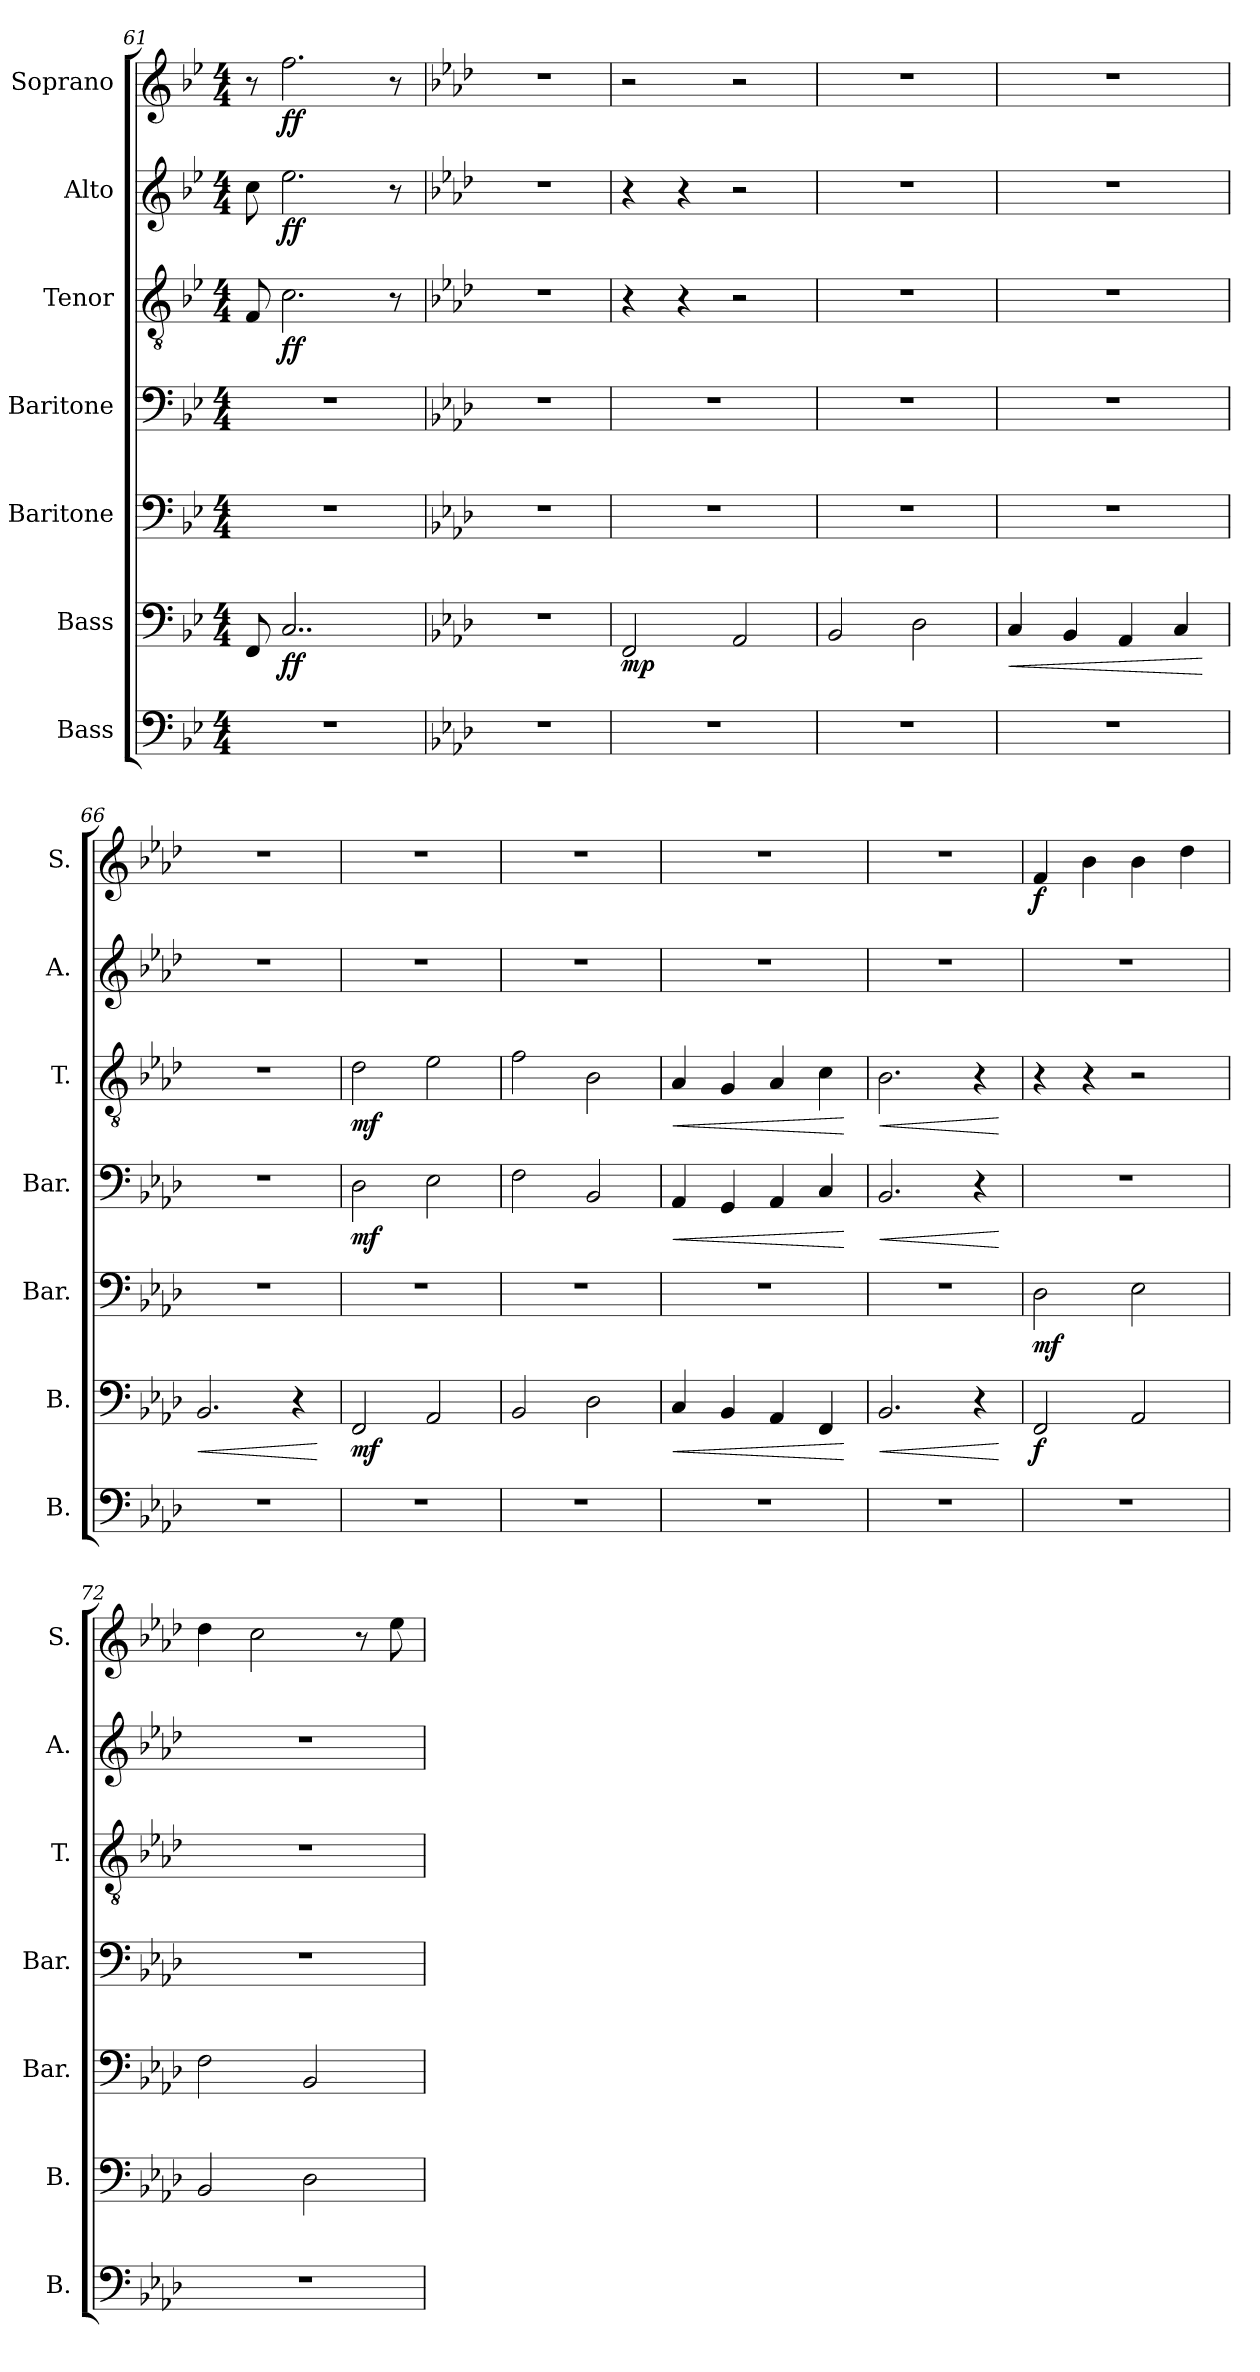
**kern	**kern	**dynam	**kern	**dynam	**kern	**dynam	**kern	**dynam	**kern	**dynam	**kern	**dynam
*part7	*part6	*part6	*part5	*part5	*part4	*part4	*part3	*part3	*part2	*part2	*part1	*part1
*staff7	*staff6	*staff6	*staff5	*staff5	*staff4	*staff4	*staff3	*staff3	*staff2	*staff2	*staff1	*staff1
*I"Bass	*I"Bass	*	*I"Baritone	*	*I"Baritone	*	*I"Tenor	*	*I"Alto	*	*I"Soprano	*
*I'B.	*I'B.	*	*I'Bar.	*	*I'Bar.	*	*I'T.	*	*I'A.	*	*I'S.	*
!!LO:PB:g=z
*clefF4	*clefF4	*	*clefF4	*	*clefF4	*	*clefGv2	*	*clefG2	*	*clefG2	*
*k[b-e-]	*k[b-e-]	*	*k[b-e-]	*	*k[b-e-]	*	*k[b-e-]	*	*k[b-e-]	*	*k[b-e-]	*
*M4/4	*M4/4	*	*M4/4	*	*M4/4	*	*M4/4	*	*M4/4	*	*M4/4	*
=61	=61	=61	=61	=61	=61	=61	=61	=61	=61	=61	=61	=61
1r	8FF/	.	1r	.	1r	.	8F/	.	8cc\	.	8r	.
!	!	!LO:DY:b	!	!	!	!	!	!LO:DY:b	!	!LO:DY:b	!	!LO:DY:b
.	2..C/	ff	.	.	.	.	2.c\	ff	2.ee-\	ff	2.ff\	ff
.	.	.	.	.	.	.	8r	.	8r	.	8r	.
=62	=62	=62	=62	=62	=62	=62	=62	=62	=62	=62	=62	=62
*k[b-e-a-d-]	*k[b-e-a-d-]	*	*k[b-e-a-d-]	*	*k[b-e-a-d-]	*	*k[b-e-a-d-]	*	*k[b-e-a-d-]	*	*k[b-e-a-d-]	*
1r	1r	.	1r	.	1r	.	1r	.	1r	.	1r	.
=63	=63	=63	=63	=63	=63	=63	=63	=63	=63	=63	=63	=63
!	!	!LO:DY:b	!	!	!	!	!	!	!	!	!	!
1r	2FF/	mp	1r	.	1r	.	4r	.	4r	.	2r	.
.	.	.	.	.	.	.	4r	.	4r	.	.	.
.	2AA-/	.	.	.	.	.	2r	.	2r	.	2r	.
=64	=64	=64	=64	=64	=64	=64	=64	=64	=64	=64	=64	=64
1r	2BB-/	.	1r	.	1r	.	1r	.	1r	.	1r	.
.	2D-\	.	.	.	.	.	.	.	.	.	.	.
=65	=65	=65	=65	=65	=65	=65	=65	=65	=65	=65	=65	=65
!	!	!LO:HP:b	!	!	!	!	!	!	!	!	!	!
1r	4C/	<	1r	.	1r	.	1r	.	1r	.	1r	.
.	4BB-/	.	.	.	.	.	.	.	.	.	.	.
.	4AA-/	.	.	.	.	.	.	.	.	.	.	.
.	4C/	.	.	.	.	.	.	.	.	.	.	.
.	.	[	.	.	.	.	.	.	.	.	.	.
=66	=66	=66	=66	=66	=66	=66	=66	=66	=66	=66	=66	=66
!	!	!LO:HP:b	!	!	!	!	!	!	!	!	!	!
1r	2.BB-/	<	1r	.	1r	.	1r	.	1r	.	1r	.
.	4r	.	.	.	.	.	.	.	.	.	.	.
.	.	[	.	.	.	.	.	.	.	.	.	.
=67	=67	=67	=67	=67	=67	=67	=67	=67	=67	=67	=67	=67
!	!	!LO:DY:b	!	!	!	!LO:DY:b	!	!LO:DY:b	!	!	!	!
1r	2FF/	mf	1r	.	2D-\	mf	2d-\	mf	1r	.	1r	.
.	2AA-/	.	.	.	2E-\	.	2e-\	.	.	.	.	.
=68	=68	=68	=68	=68	=68	=68	=68	=68	=68	=68	=68	=68
1r	2BB-/	.	1r	.	2F\	.	2f\	.	1r	.	1r	.
.	2D-\	.	.	.	2BB-/	.	2B-\	.	.	.	.	.
=69	=69	=69	=69	=69	=69	=69	=69	=69	=69	=69	=69	=69
!	!	!LO:HP:b	!	!	!	!LO:HP:b	!	!LO:HP:b	!	!	!	!
1r	4C/	<	1r	.	4AA-/	<	4A-/	<	1r	.	1r	.
.	4BB-/	.	.	.	4GG/	.	4G/	.	.	.	.	.
.	4AA-/	.	.	.	4AA-/	.	4A-/	.	.	.	.	.
.	4FF/	.	.	.	4C/	.	4c\	.	.	.	.	.
.	.	[	.	.	.	[	.	[	.	.	.	.
=70	=70	=70	=70	=70	=70	=70	=70	=70	=70	=70	=70	=70
!	!	!LO:HP:b	!	!	!	!LO:HP:b	!	!LO:HP:b	!	!	!	!
1r	2.BB-/	<	1r	.	2.BB-/	<	2.B-\	<	1r	.	1r	.
.	4r	.	.	.	4r	.	4r	.	.	.	.	.
.	.	[	.	.	.	[	.	[	.	.	.	.
!!LO:PB:g=z
=71	=71	=71	=71	=71	=71	=71	=71	=71	=71	=71	=71	=71
!	!	!LO:DY:b	!	!LO:DY:b	!	!	!	!	!	!	!	!LO:DY:b
1r	2FF/	f	2D-\	mf	1r	.	4r	.	1r	.	4f/	f
.	.	.	.	.	.	.	4r	.	.	.	4b-\	.
.	2AA-/	.	2E-\	.	.	.	2r	.	.	.	4b-\	.
.	.	.	.	.	.	.	.	.	.	.	4dd-\	.
=72	=72	=72	=72	=72	=72	=72	=72	=72	=72	=72	=72	=72
1r	2BB-/	.	2F\	.	1r	.	1r	.	1r	.	4dd-\	.
.	.	.	.	.	.	.	.	.	.	.	2cc\	.
.	2D-\	.	2BB-/	.	.	.	.	.	.	.	.	.
.	.	.	.	.	.	.	.	.	.	.	8r	.
.	.	.	.	.	.	.	.	.	.	.	8ee-\	.
=	=	=	=	=	=	=	=	=	=	=	=	=
*-	*-	*-	*-	*-	*-	*-	*-	*-	*-	*-	*-	*-
